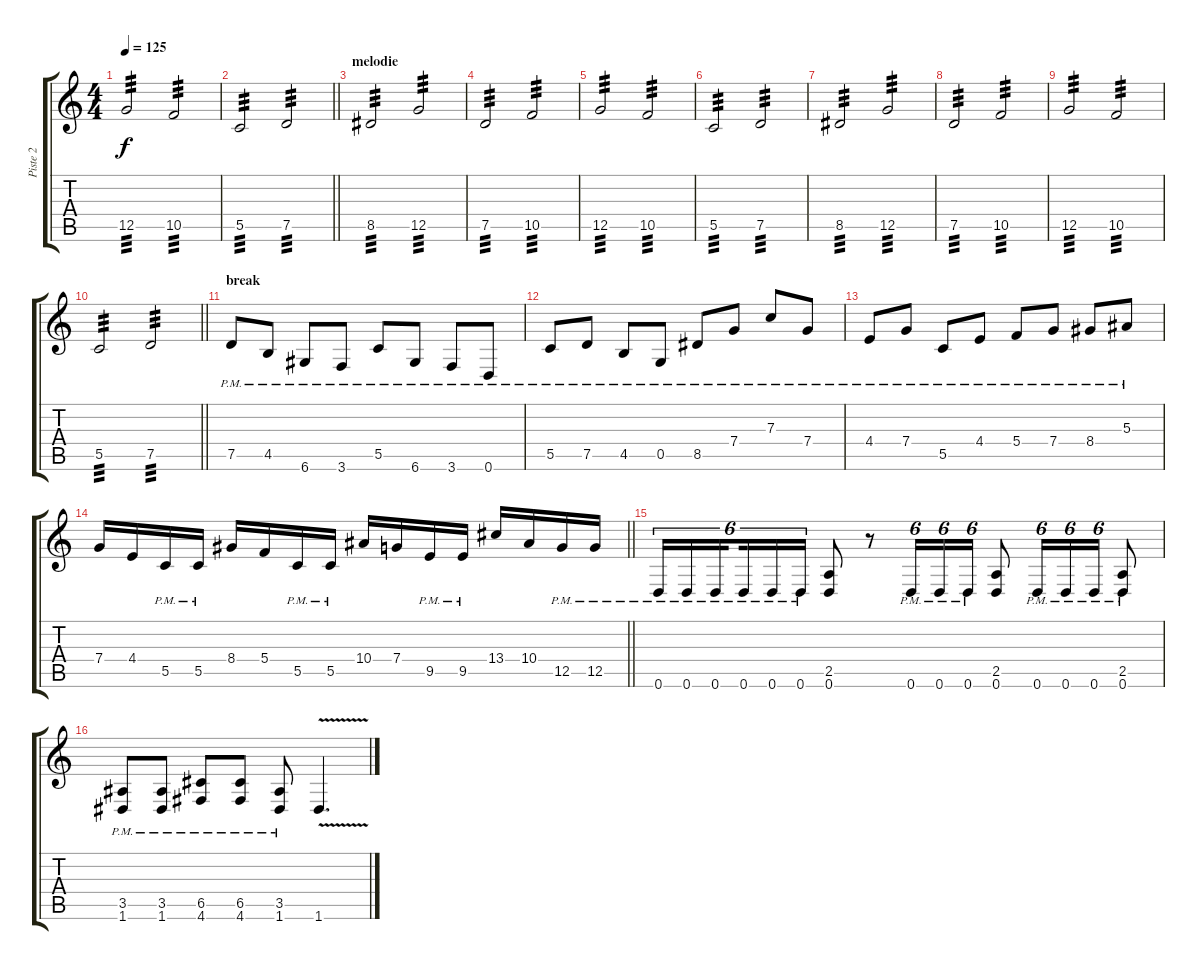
\track ("Piste 2" "Piste 2") {instrument overdrivenguitar}
\staff {score tabs}
\tuning (D4 A3 F3 C3 G2 D2) {hide}
\ts (4 4)
\tempo 125
\clef g2
\ks c
12.5.2{tp 3 dy f} 10.5.2{tp 3} |
\barLineRight lightlight
5.5.2{tp 3} 7.5.2{tp 3} |
\section ("" "melodie")
8.5.2{tp 3} 12.5.2{tp 3} |
7.5.2{tp 3} 10.5.2{tp 3} |
12.5.2{tp 3} 10.5.2{tp 3} |
5.5.2{tp 3} 7.5.2{tp 3} |
8.5.2{tp 3} 12.5.2{tp 3} |
7.5.2{tp 3} 10.5.2{tp 3} |
12.5.2{tp 3} 10.5.2{tp 3} |
\barLineRight lightlight
5.5.2{tp 3} 7.5.2{tp 3} |
\section ("" "break")
7.5{pm}.8 4.5{pm}.8 6.6{pm}.8 3.6{pm}.8 5.5{pm}.8 6.6{pm}.8 3.6{pm}.8 0.6{pm}.8 |
5.5{pm}.8 7.5{pm}.8 4.5{pm}.8 0.5{pm}.8 8.5{pm}.8 7.4{pm}.8 7.3{pm}.8 7.4{pm}.8 |
4.4{pm}.8 7.4{pm}.8 5.5{pm}.8 4.4{pm}.8 5.4{pm}.8 7.4{pm}.8 8.4{pm}.8 5.3{pm}.8 |
\barLineRight lightlight
7.4.16 4.4.16 5.5{pm}.16 5.5{pm}.16 8.4.16 5.4.16 5.5{pm}.16 5.5{pm}.16 10.4.16 7.4.16 9.5{pm}.16 9.5{pm}.16 13.4.16 10.4.16 12.5{pm}.16 12.5{pm}.16 |
0.6{pm}.16{tu (6 4)} 0.6{pm}.16{tu (6 4)} 0.6{pm}.16{tu (6 4) beam splitsecondary} 0.6{pm}.16{tu (6 4)} 0.6{pm}.16{tu (6 4)} 0.6{pm}.16{tu (6 4)} (2.5 0.6).8 r.8 0.6{pm}.16{tu (6 4)} 0.6{pm}.16{tu (6 4)} 0.6{pm}.16{tu (6 4)} (2.5 0.6).8 0.6{pm}.16{tu (6 4)} 0.6{pm}.16{tu (6 4)} 0.6{pm}.16{tu (6 4)} (2.5{pm} 0.6{pm}).8 |
(3.5{pm} 1.6{pm}).8 (3.5{pm} 1.6{pm}).8 (6.5{pm} 4.6{pm}).8 (6.5{pm} 4.6{pm}).8 (3.5{pm} 1.6{pm}).8 1.6{v}.4{d}
